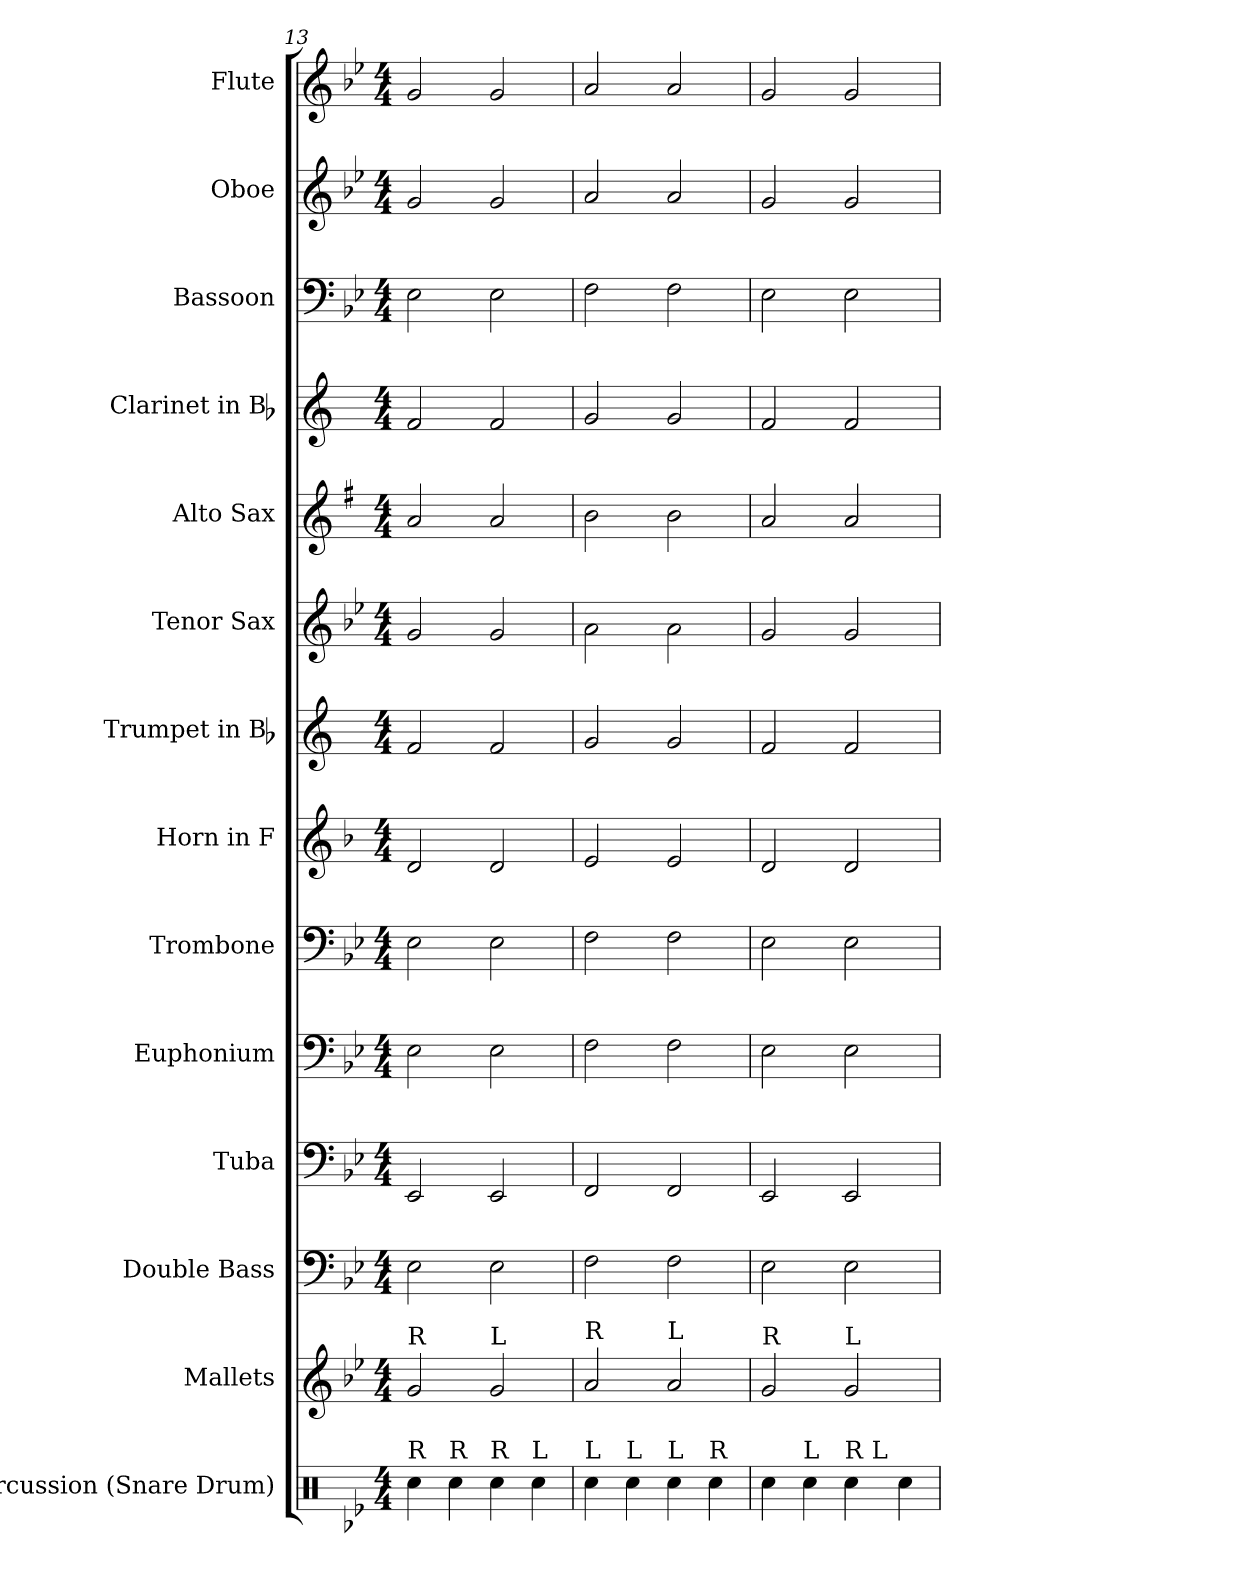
**kern	**kern	**kern	**kern	**kern	**kern	**kern	**kern	**kern	**kern	**kern	**kern	**kern	**kern
*part14	*part13	*part12	*part11	*part10	*part9	*part8	*part7	*part6	*part5	*part4	*part3	*part2	*part1
*staff14	*staff13	*staff12	*staff11	*staff10	*staff9	*staff8	*staff7	*staff6	*staff5	*staff4	*staff3	*staff2	*staff1
*I"Percussion (Snare Drum)	*I"Mallets	*I"Double Bass	*I"Tuba	*I"Euphonium	*I"Trombone	*I"Horn in F	*I"Trumpet in Bb	*I"Tenor Sax	*I"Alto Sax	*I"Clarinet in Bb	*I"Bassoon	*I"Oboe	*I"Flute
*I'Perc. (Snr. Drum)	*I'Mal.	*I'D.B.	*I'Tuba	*I'Euph.	*I'Tbn.	*I'Hn.	*	*I'T. Sx.	*I'A. Sx.	*	*I'Bsn.	*I'Ob.	*I'Fl.
*clefX	*clefG2	*clefF4	*clefF4	*clefF4	*clefF4	*clefG2	*clefG2	*clefG2	*clefG2	*clefG2	*clefF4	*clefG2	*clefG2
*	*	*ITrd7c12	*	*	*	*ITrd4c7	*ITrd1c2	*ITrd8c14	*ITrd5c9	*ITrd1c2	*	*	*
*k[b-e-]	*k[b-e-]	*k[b-e-]	*k[b-e-]	*k[b-e-]	*k[b-e-]	*k[b-e-]	*k[b-e-]	*k[b-e-]	*k[b-e-]	*k[b-e-]	*k[b-e-]	*k[b-e-]	*k[b-e-]
*B-:	*B-:	*B-:	*B-:	*B-:	*B-:	*B-:	*B-:	*B-:	*B-:	*B-:	*B-:	*B-:	*B-:
*M4/4	*M4/4	*M4/4	*M4/4	*M4/4	*M4/4	*M4/4	*M4/4	*M4/4	*M4/4	*M4/4	*M4/4	*M4/4	*M4/4
=13	=13	=13	=13	=13	=13	=13	=13	=13	=13	=13	=13	=13	=13
!	!LO:TX:a:t=R	!	!	!	!	!	!	!	!	!	!	!	!
!LO:TX:a:t=R	!	!	!	!	!	!	!	!	!	!	!	!	!
4Rcc\	2g/	2EE-\	2EE-/	2E-\	2E-\	2G/	2e-/	2G/	2c/	2e-/	2E-\	2g/	2g/
!LO:TX:a:t=R	!	!	!	!	!	!	!	!	!	!	!	!	!
4Rcc\	.	.	.	.	.	.	.	.	.	.	.	.	.
!	!LO:TX:a:t=L	!	!	!	!	!	!	!	!	!	!	!	!
!LO:TX:a:t=R	!	!	!	!	!	!	!	!	!	!	!	!	!
4Rcc\	2g/	2EE-\	2EE-/	2E-\	2E-\	2G/	2e-/	2G/	2c/	2e-/	2E-\	2g/	2g/
!LO:TX:a:t=L	!	!	!	!	!	!	!	!	!	!	!	!	!
4Rcc\	.	.	.	.	.	.	.	.	.	.	.	.	.
=14	=14	=14	=14	=14	=14	=14	=14	=14	=14	=14	=14	=14	=14
!	!LO:TX:a:t=R	!	!	!	!	!	!	!	!	!	!	!	!
!LO:TX:a:t=L	!	!	!	!	!	!	!	!	!	!	!	!	!
4Rcc\	2a/	2FF\	2FF/	2F\	2F\	2A/	2f/	2A\	2d\	2f/	2F\	2a/	2a/
!LO:TX:a:t=L	!	!	!	!	!	!	!	!	!	!	!	!	!
4Rcc\	.	.	.	.	.	.	.	.	.	.	.	.	.
!	!LO:TX:a:t=L	!	!	!	!	!	!	!	!	!	!	!	!
!LO:TX:a:t=L	!	!	!	!	!	!	!	!	!	!	!	!	!
4Rcc\	2a/	2FF\	2FF/	2F\	2F\	2A/	2f/	2A\	2d\	2f/	2F\	2a/	2a/
!LO:TX:a:t=R	!	!	!	!	!	!	!	!	!	!	!	!	!
4Rcc\	.	.	.	.	.	.	.	.	.	.	.	.	.
=15	=15	=15	=15	=15	=15	=15	=15	=15	=15	=15	=15	=15	=15
!	!LO:TX:a:t=R	!	!	!	!	!	!	!	!	!	!	!	!
!LO:TX:a:t=R	!	!	!	!	!	!	!	!	!	!	!	!	!
*^	*	*	*	*	*	*	*	*	*	*	*	*	*
4Rcc\	2ryy	2g/	2EE-\	2EE-/	2E-\	2E-\	2G/	2e-/	2G/	2c/	2e-/	2E-\	2g/	2g/
!LO:TX:a:t=L	!	!	!	!	!	!	!	!	!	!	!	!	!	!
4Rcc\	.	.	.	.	.	.	.	.	.	.	.	.	.	.
!	!	!LO:TX:a:t=L	!	!	!	!	!	!	!	!	!	!	!	!
!LO:TX:a:t=R	!	!	!	!	!	!	!	!	!	!	!	!	!	!
4Rcc\	8ryy	2g/	2EE-\	2EE-/	2E-\	2E-\	2G/	2e-/	2G/	2c/	2e-/	2E-\	2g/	2g/
!	!LO:TX:a:t=L	!	!	!	!	!	!	!	!	!	!	!	!	!
.	4.ryy	.	.	.	.	.	.	.	.	.	.	.	.	.
4Rcc\	.	.	.	.	.	.	.	.	.	.	.	.	.	.
*v	*v	*	*	*	*	*	*	*	*	*	*	*	*	*
=	=	=	=	=	=	=	=	=	=	=	=	=	=
*-	*-	*-	*-	*-	*-	*-	*-	*-	*-	*-	*-	*-	*-
